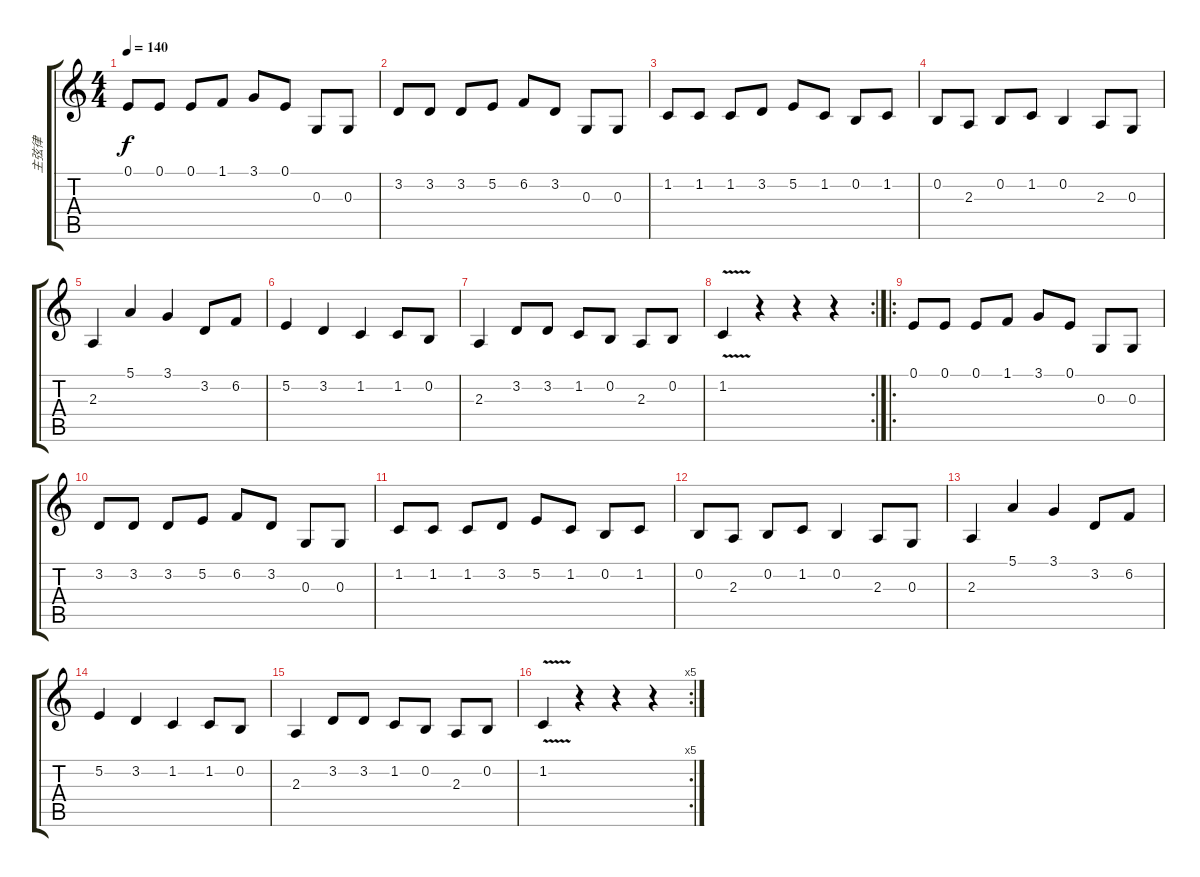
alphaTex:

\track ("主弦律" "主弦律") {instrument fx8scifi}
\staff {score tabs}
\tuning (E4 B3 G3 D3 A2 E2) {hide}
\ts (4 4)
\tempo 140
\clef g2
\ks c
0.1.8{dy f} 0.1.8 0.1.8 1.1.8 3.1.8 0.1.8 0.3.8 0.3.8 |
3.2.8 3.2.8 3.2.8 5.2.8 6.2.8 3.2.8 0.3.8 0.3.8 |
1.2.8 1.2.8 1.2.8 3.2.8 5.2.8 1.2.8 0.2.8 1.2.8 |
0.2.8 2.3.8 0.2.8 1.2.8 0.2.4 2.3.8 0.3.8 |
2.3.4 5.1.4 3.1.4 3.2.8 6.2.8 |
5.2.4 3.2.4 1.2.4 1.2.8 0.2.8 |
2.3.4 3.2.8 3.2.8 1.2.8 0.2.8 2.3.8 0.2.8 |
\rc 2
1.2{v}.4 r.4 r.4 r.4 |
\ro
0.1.8 0.1.8 0.1.8 1.1.8 3.1.8 0.1.8 0.3.8 0.3.8 |
3.2.8 3.2.8 3.2.8 5.2.8 6.2.8 3.2.8 0.3.8 0.3.8 |
1.2.8 1.2.8 1.2.8 3.2.8 5.2.8 1.2.8 0.2.8 1.2.8 |
0.2.8 2.3.8 0.2.8 1.2.8 0.2.4 2.3.8 0.3.8 |
2.3.4 5.1.4 3.1.4 3.2.8 6.2.8 |
5.2.4 3.2.4 1.2.4 1.2.8 0.2.8 |
2.3.4 3.2.8 3.2.8 1.2.8 0.2.8 2.3.8 0.2.8 |
\rc 5
1.2{v}.4 r.4 r.4 r.4
